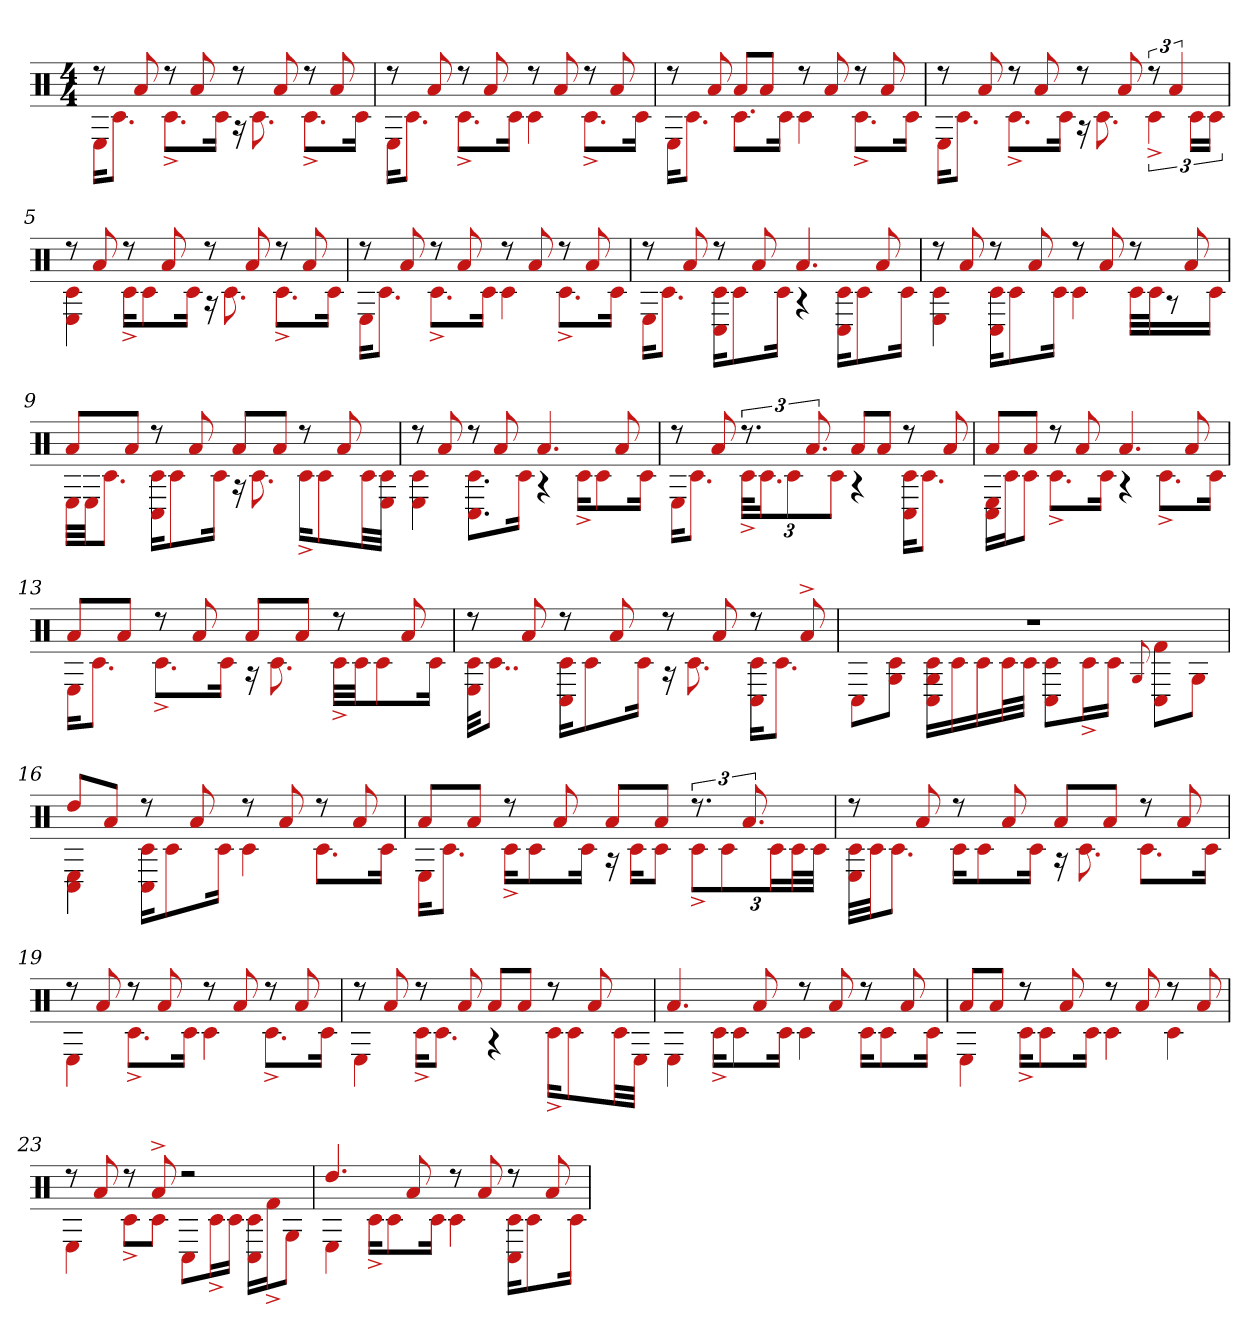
**kern
*part1
*staff1
*clefX
*k[]
*M4/4
=1
*^
8r	16EKL
.	8.c#J
8a	.
8r	8.c#^L
8a	.
.	16c#Jk
8r	16r
.	8.c#
8a	.
8r	8.c#^L
8a	.
.	16c#Jk
=2	=2
8r	16EKL
.	8.c#J
8a	.
8r	8.c#^L
8a	.
.	16c#Jk
8r	4c#
8a	.
8r	8.c#^L
8a	.
.	16c#Jk
=3	=3
8r	16EKL
.	8.c#J
8a	.
8aL	8.c#L
8aJ	.
.	16c#Jk
8r	4c#
8a	.
8r	8.c#^L
8a	.
.	16c#Jk
=4	=4
8r	16EKL
.	8.c#J
8a	.
8r	8.c#^L
8a	.
.	16c#Jk
8r	16r
.	8.c#
8a	.
12r	6c#^
6a	.
.	24c#LL
.	24c#JJ
=5	=5
8r	4c# 4E
8a	.
8r	16c#^KL
.	8c#
8a	.
.	16c#Jk
8r	16r
.	8.c#
8a	.
8r	8.c#^L
8a	.
.	16c#Jk
=6	=6
8r	16EKL
.	8.c#J
8a	.
8r	8.c#^L
8a	.
.	16c#Jk
8r	4c#
8a	.
8r	8.c#^L
8a	.
.	16c#Jk
=7	=7
8r	16EKL
.	8.c#J
8a	.
8r	16C# 16c#KL
.	8c#
8a	.
.	16c#Jk
4.a	4r
.	16c# 16C#KL
.	8c#
8a	.
.	16c#Jk
=8	=8
8r	4E 4c#
8a	.
8r	16c# 16C#KL
.	8c#
8a	.
.	16c#Jk
8r	4c#
8a	.
8r	32c#LLL
.	32c#J
.	8r
8a	.
.	16c#JJ
=9	=9
8aL	32ELLL
.	32EJJ
.	8.c#J
8aJ	.
8r	16C# 16c#KL
.	8c#
8a	.
.	16c#Jk
8aL	16r
.	8.c#
8aJ	.
8r	16c#^KL
.	8c#
8a	.
.	32c#LL
.	32c# 32EJJJ
=10	=10
8r	4c# 4E
8a	.
8r	8.C# 8.c#L
8a	.
.	16c#Jk
4.a	4r
.	16c#^KL
.	8c#
8a	.
.	16c#Jk
=11	=11
8r	16EKL
.	8.c#J
8a	.
12.r	48c#^KLL
.	24.c#J
.	12c#
12.a	.
.	12c#J
8aL	4r
8aJ	.
8r	16C# 16c#KL
.	8.c#J
8a	.
=12	=12
8aL	16C# 16ELL
.	16c#J
8aJ	8c#J
8r	8.c#^L
8a	.
.	16c#Jk
4.a	4r
.	8.c#^L
8a	.
.	16c#Jk
=13	=13
8aL	16EKL
.	8.c#J
8aJ	.
8r	8.c#^L
8a	.
.	16c#Jk
8aL	16r
.	8.c#
8aJ	.
8r	32c#^LLL
.	32c#JJ
.	8c#
8a	.
.	16c#Jk
=14	=14
8r	32E 32c#KKL
.	8..c#J
8a	.
8r	16C# 16c#KL
.	8c#
8a	.
.	16c#Jk
8r	16r
.	8.c#
8a	.
8r	16C# 16c#KL
.	8.c#J
8a^	.
=15	=15
1r	8C#L
.	8c# 8GJ
.	16C# 16c# 16GLL
.	16c#
.	16c#
.	32c#L
.	32c#JJJ
.	8C# 8c#L
.	16c#^L
.	16c#JJ
.	8qqG
.	8C# 8f#L
.	8GJ
=16	=16
8ddL	4C# 4E
8aJ	.
8r	16C# 16c#KL
.	8c#
8a	.
.	16c#Jk
8r	4c#
8a	.
8r	8.c#L
8a	.
.	16c#Jk
=17	=17
8aL	16EKL
.	8.c#J
8aJ	.
8r	16c#^KL
.	8c#
8a	.
.	16c#Jk
8aL	16r
.	16c#KL
8aJ	8c#J
12.r	12c#^L
.	12c#
12.a	.
.	24c#L
.	48c#L
.	48c#JJJ
=18	=18
8r	32E 32c#LLL
.	32c#JJ
.	8.c#J
8a	.
8r	16c#KL
.	8c#
8a	.
.	16c#Jk
8aL	16r
.	8.c#
8aJ	.
8r	8.c#L
8a	.
.	16c#Jk
=19	=19
8r	4E
8a	.
8r	8.c#^L
8a	.
.	16c#Jk
8r	4c#
8a	.
8r	8.c#^L
8a	.
.	16c#Jk
=20	=20
8r	4E
8a	.
8r	16c#^KL
.	8.c#J
8a	.
8aL	4r
8aJ	.
8r	16c#^KL
.	8c#
8a	.
.	32c#LL
.	32EJJJ
=21	=21
4.a	4E
.	16c#^KL
.	8c#
8a	.
.	16c#Jk
8r	4c#
8a	.
8r	16c#KL
.	8c#
8a	.
.	16c#Jk
=22	=22
8aL	4E
8aJ	.
8r	16c#^KL
.	8c#
8a	.
.	16c#Jk
8r	4c#
8a	.
8r	4c#
8a	.
=23	=23
8r	4E
8a	.
8r	8c#^L
8a^	8c#J
2r	8C#L
.	16c#^L
.	16c#JJ
.	16C# 16c#LL
.	16f#^J
.	8GJ
=24	=24
4.dd	4E
.	16c#^KL
.	8c#
8a	.
.	16c#Jk
8r	4c#
8a	.
8r	16C# 16c#KL
.	8c#
8a	.
.	16c#Jk
*v	*v
=
*-
